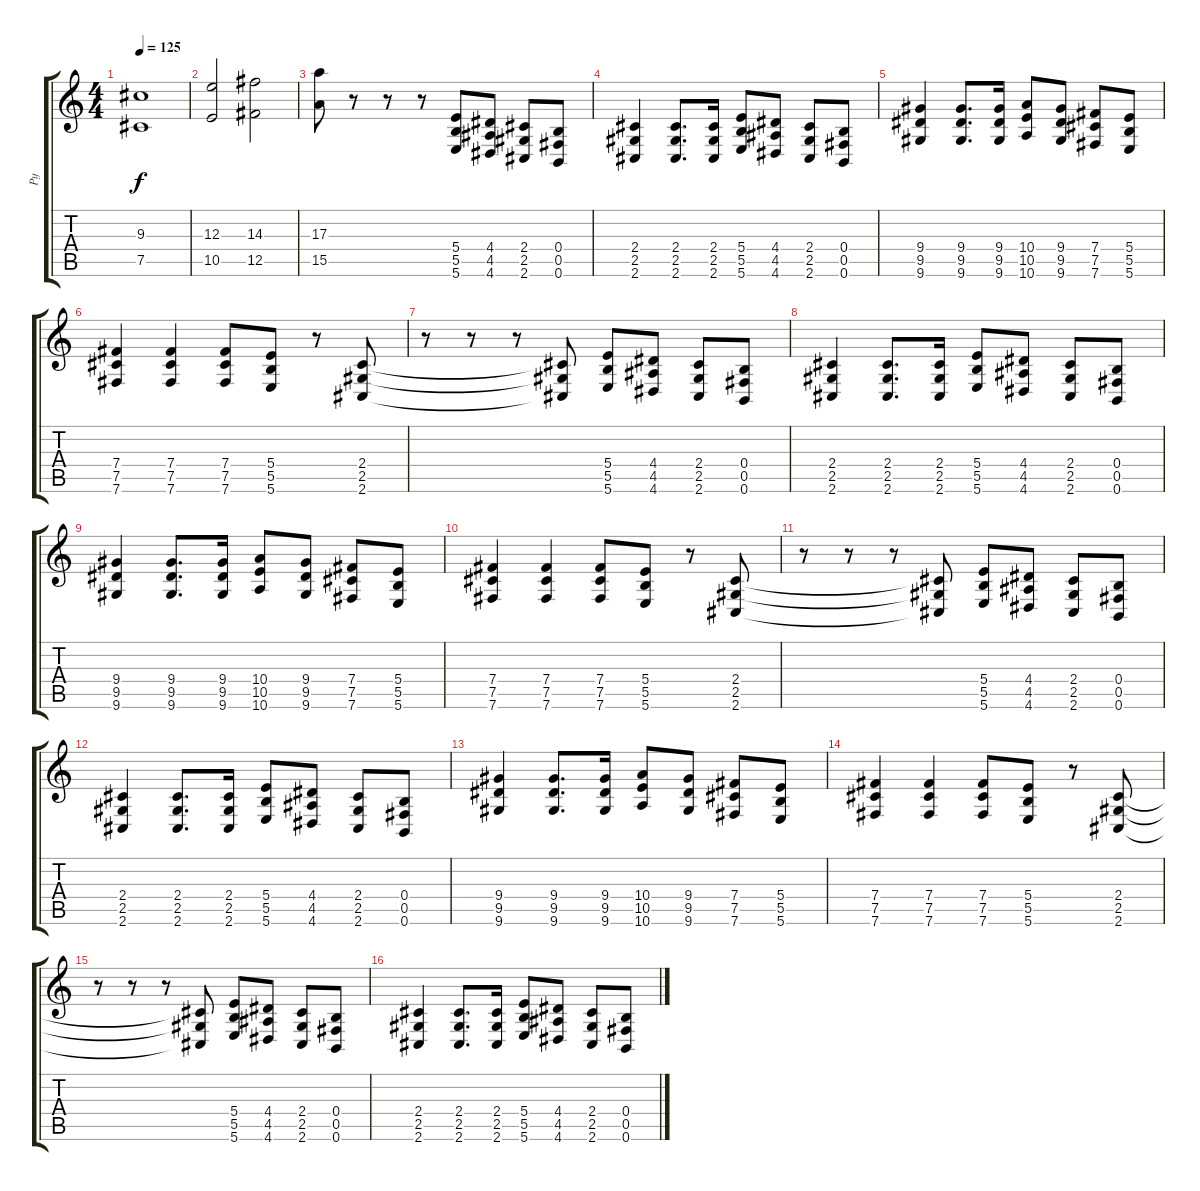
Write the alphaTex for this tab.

\track ("Ру" "Ру") {instrument overdrivenguitar}
\staff {score tabs}
\tuning (Db4 Ab3 E3 B2 Gb2 B1) {hide}
\ts (4 4)
\tempo 125
\clef g2
\ks c
(9.3 7.5).1{dy f} |
(12.3 10.5).2 (14.3 12.5).2 |
(17.3 15.5).8 r.8 r.8 r.8 (5.4 5.5 5.6).8 (4.4 4.5 4.6).8 (2.4 2.5 2.6).8 (0.4 0.5 0.6).8 |
(2.4 2.5 2.6).4 (2.4 2.5 2.6).8{d} (2.4 2.5 2.6).16 (5.4 5.5 5.6).8 (4.4 4.5 4.6).8 (2.4 2.5 2.6).8 (0.4 0.5 0.6).8 |
(9.4 9.5 9.6).4 (9.4 9.5 9.6).8{d} (9.4 9.5 9.6).16 (10.4 10.5 10.6).8 (9.4 9.5 9.6).8 (7.4 7.5 7.6).8 (5.4 5.5 5.6).8 |
(7.4 7.5 7.6).4 (7.4 7.5 7.6).4 (7.4 7.5 7.6).8 (5.4 5.5 5.6).8 r.8 (2.4 2.5 2.6).8 |
r.8 r.8 r.8 (2.4{t} 2.5{t} 2.6{t}).8 (5.4 5.5 5.6).8 (4.4 4.5 4.6).8 (2.4 2.5 2.6).8 (0.4 0.5 0.6).8 |
(2.4 2.5 2.6).4 (2.4 2.5 2.6).8{d} (2.4 2.5 2.6).16 (5.4 5.5 5.6).8 (4.4 4.5 4.6).8 (2.4 2.5 2.6).8 (0.4 0.5 0.6).8 |
(9.4 9.5 9.6).4 (9.4 9.5 9.6).8{d} (9.4 9.5 9.6).16 (10.4 10.5 10.6).8 (9.4 9.5 9.6).8 (7.4 7.5 7.6).8 (5.4 5.5 5.6).8 |
(7.4 7.5 7.6).4 (7.4 7.5 7.6).4 (7.4 7.5 7.6).8 (5.4 5.5 5.6).8 r.8 (2.4 2.5 2.6).8 |
r.8 r.8 r.8 (2.4{t} 2.5{t} 2.6{t}).8 (5.4 5.5 5.6).8 (4.4 4.5 4.6).8 (2.4 2.5 2.6).8 (0.4 0.5 0.6).8 |
(2.4 2.5 2.6).4 (2.4 2.5 2.6).8{d} (2.4 2.5 2.6).16 (5.4 5.5 5.6).8 (4.4 4.5 4.6).8 (2.4 2.5 2.6).8 (0.4 0.5 0.6).8 |
(9.4 9.5 9.6).4 (9.4 9.5 9.6).8{d} (9.4 9.5 9.6).16 (10.4 10.5 10.6).8 (9.4 9.5 9.6).8 (7.4 7.5 7.6).8 (5.4 5.5 5.6).8 |
(7.4 7.5 7.6).4 (7.4 7.5 7.6).4 (7.4 7.5 7.6).8 (5.4 5.5 5.6).8 r.8 (2.4 2.5 2.6).8 |
r.8 r.8 r.8 (2.4{t} 2.5{t} 2.6{t}).8 (5.4 5.5 5.6).8 (4.4 4.5 4.6).8 (2.4 2.5 2.6).8 (0.4 0.5 0.6).8 |
(2.4 2.5 2.6).4 (2.4 2.5 2.6).8{d} (2.4 2.5 2.6).16 (5.4 5.5 5.6).8 (4.4 4.5 4.6).8 (2.4 2.5 2.6).8 (0.4 0.5 0.6).8
